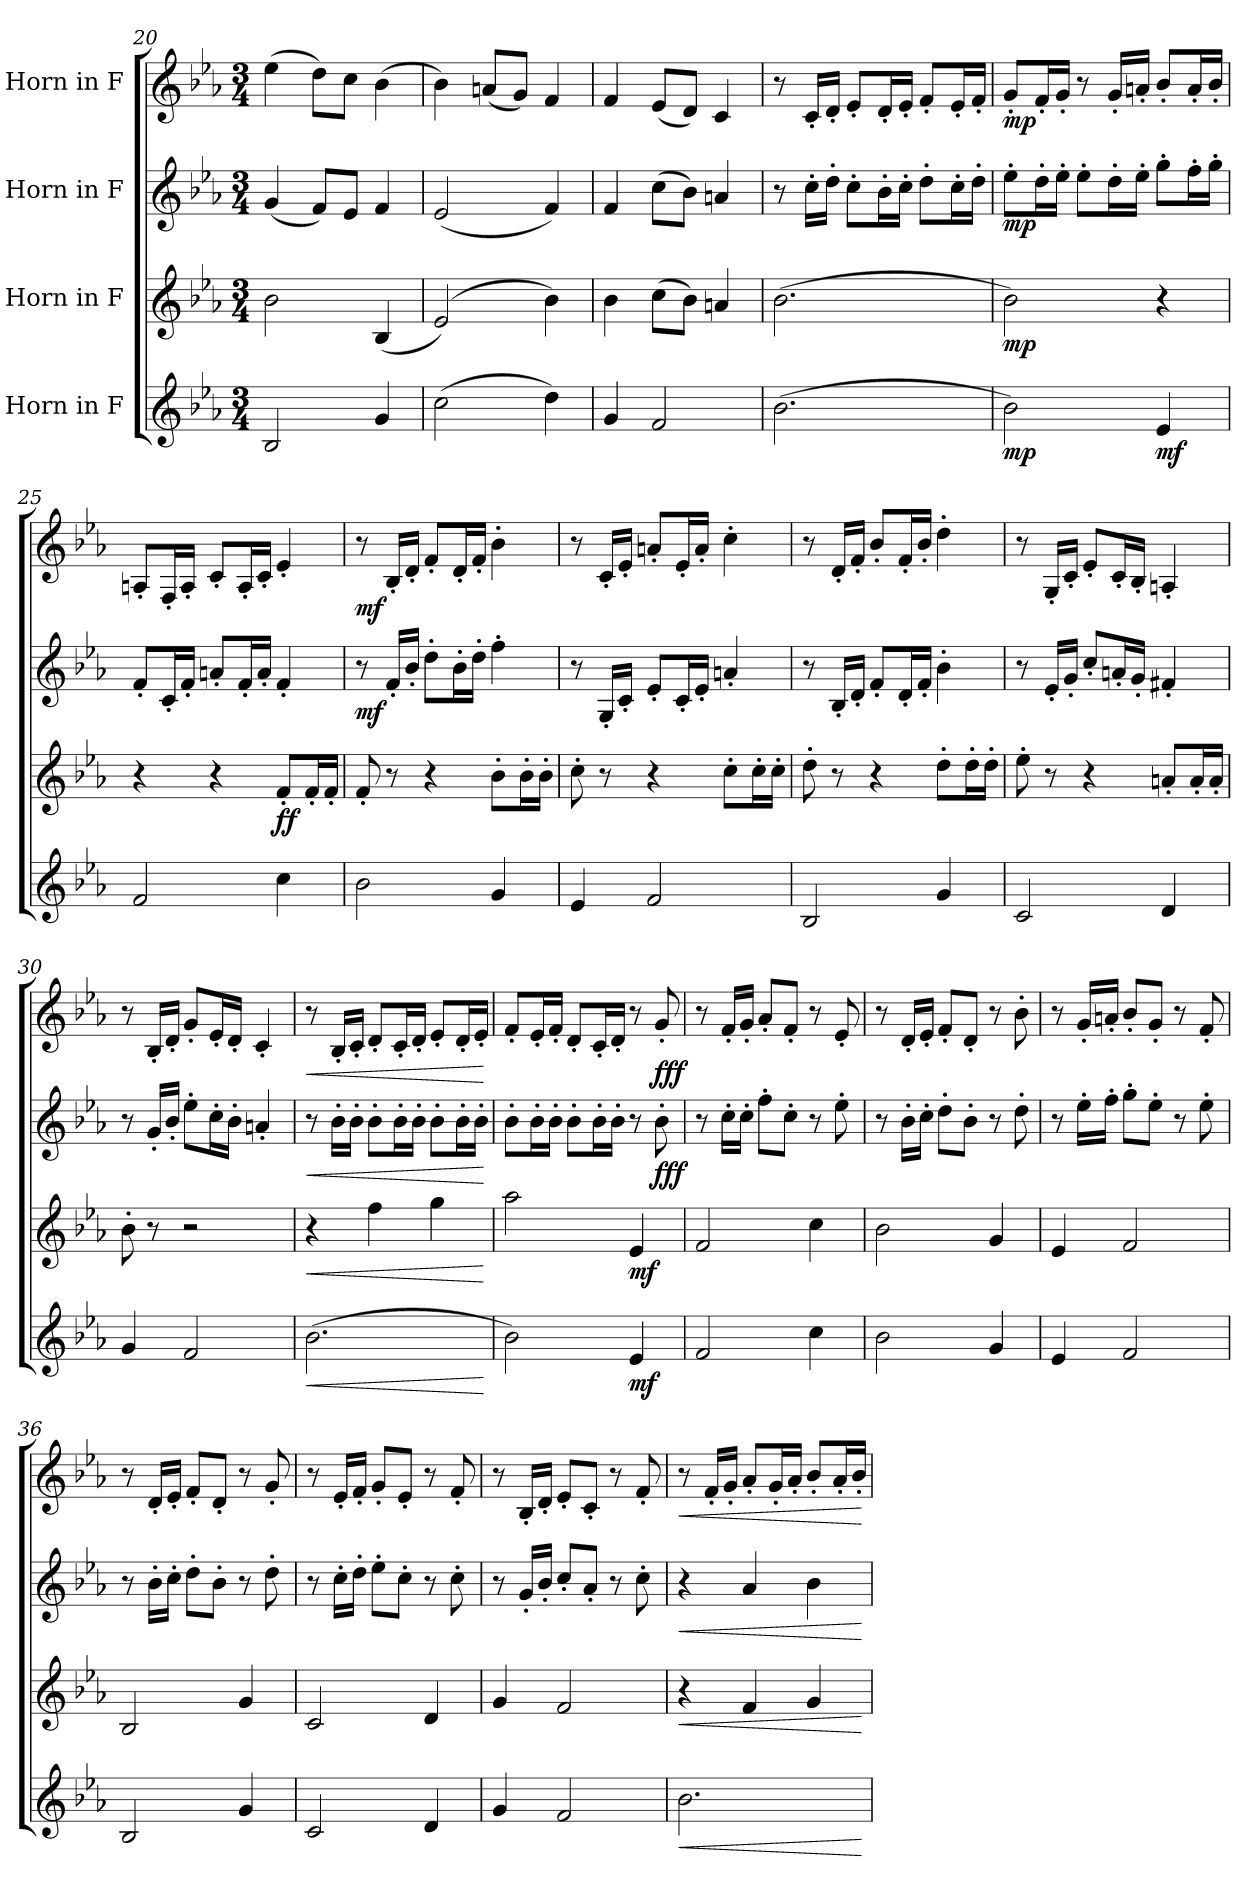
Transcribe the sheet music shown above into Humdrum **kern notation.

**kern	**dynam	**kern	**dynam	**kern	**dynam	**kern	**dynam
*part4	*part4	*part3	*part3	*part2	*part2	*part1	*part1
*staff4	*staff4	*staff3	*staff3	*staff2	*staff2	*staff1	*staff1
*I"Horn in F	*	*I"Horn in F	*	*I"Horn in F	*	*I"Horn in F	*
*clefG2	*	*clefG2	*	*clefG2	*	*clefG2	*
*ITrd4c7	*	*ITrd4c7	*	*ITrd4c7	*	*ITrd4c7	*
*k[b-e-a-d-]	*	*k[b-e-a-d-]	*	*k[b-e-a-d-]	*	*k[b-e-a-d-]	*
*M3/4	*	*M3/4	*	*M3/4	*	*M3/4	*
=20	=20	=20	=20	=20	=20	=20	=20
2E-/	.	2e-\	.	(4c/	.	(4a-\	.
.	.	.	.	8B-/L)	.	8g\L)	.
.	.	.	.	8A-/J	.	8f\J	.
4c/	.	(4E-/	.	4B-/	.	(4e-\	.
=21	=21	=21	=21	=21	=21	=21	=21
(2f\	.	(2A-/)	.	(2A-/	.	4e-\)	.
.	.	.	.	.	.	(8dn/L	.
.	.	.	.	.	.	8c/J)	.
4g\)	.	4e-\)	.	4B-/)	.	4B-/	.
=22	=22	=22	=22	=22	=22	=22	=22
4c/	.	4e-\	.	4B-/	.	4B-/	.
2B-/	.	(8f\L	.	(8f\L	.	(8A-/L	.
.	.	8e-\J)	.	8e-\J)	.	8G/J)	.
.	.	4dn/	.	4dn/	.	4F/	.
=23	=23	=23	=23	=23	=23	=23	=23
(2.e-\	.	(2.e-\	.	8r	.	8r	.
.	.	.	.	16f'\LL	.	16F'/LL	.
.	.	.	.	16g'\JJ	.	16G'/JJ	.
.	.	.	.	8f'\L	.	8A-'/L	.
.	.	.	.	16e-'\L	.	16G'/L	.
.	.	.	.	16f'\JJ	.	16A-'/JJ	.
.	.	.	.	8g'\L	.	8B-'/L	.
.	.	.	.	16f'\L	.	16A-'/L	.
.	.	.	.	16g'\JJ	.	16B-'/JJ	.
=24	=24	=24	=24	=24	=24	=24	=24
!	!LO:DY:b	!	!LO:DY:b	!	!LO:DY:b	!	!LO:DY:b
2e-\)	mp	2e-\)	mp	8a-'\L	mp	8c'/L	mp
.	.	.	.	16g'\L	.	16B-'/L	.
.	.	.	.	16a-'\JJ	.	16c'/JJ	.
.	.	.	.	8a-'\L	.	8r	.
.	.	.	.	16g'\L	.	16c'/LL	.
.	.	.	.	16a-'\JJ	.	16dn'/JJ	.
!	!LO:DY:b	!	!	!	!	!	!
4A-/	mf	4r	.	8cc'\L	.	8e-'/L	.
.	.	.	.	16b-'\L	.	16d'/L	.
.	.	.	.	16cc'\JJ	.	16e-'/JJ	.
!!LO:PB:g=z
=25	=25	=25	=25	=25	=25	=25	=25
2B-/	.	4r	.	8B-'/L	.	8Dn'/L	.
.	.	.	.	16F'/L	.	16BB-'/L	.
.	.	.	.	16B-'/JJ	.	16D'/JJ	.
.	.	4r	.	8dn'/L	.	8F'/L	.
.	.	.	.	16B-'/L	.	16D'/L	.
.	.	.	.	16d'/JJ	.	16F'/JJ	.
!	!	!	!LO:DY:b	!	!	!	!
4f\	.	8B-'/L	ff	4B-'/	.	4A-'/	.
.	.	16B-'/L	.	.	.	.	.
.	.	16B-'/JJ	.	.	.	.	.
=26	=26	=26	=26	=26	=26	=26	=26
!	!	!	!	!	!LO:DY:b	!	!LO:DY:b
2e-\	.	8B-'/	.	8r	mf	8r	mf
.	.	8r	.	16B-'/LL	.	16E-'/LL	.
.	.	.	.	16e-'/JJ	.	16G'/JJ	.
.	.	4r	.	8g'\L	.	8B-'/L	.
.	.	.	.	16e-'\L	.	16G'/L	.
.	.	.	.	16g'\JJ	.	16B-'/JJ	.
4c/	.	8e-'\L	.	4b-'\	.	4e-'\	.
.	.	16e-'\L	.	.	.	.	.
.	.	16e-'\JJ	.	.	.	.	.
=27	=27	=27	=27	=27	=27	=27	=27
4A-/	.	8f'\	.	8r	.	8r	.
.	.	8r	.	16C'/LL	.	16F'/LL	.
.	.	.	.	16F'/JJ	.	16A-'/JJ	.
2B-/	.	4r	.	8A-'/L	.	8dn'/L	.
.	.	.	.	16F'/L	.	16A-'/L	.
.	.	.	.	16A-'/JJ	.	16d'/JJ	.
.	.	8f'\L	.	4dn'/	.	4f'\	.
.	.	16f'\L	.	.	.	.	.
.	.	16f'\JJ	.	.	.	.	.
!!LO:LB:g=z
=28	=28	=28	=28	=28	=28	=28	=28
2E-/	.	8g'\	.	8r	.	8r	.
.	.	8r	.	16E-'/LL	.	16G'/LL	.
.	.	.	.	16G'/JJ	.	16B-'/JJ	.
.	.	4r	.	8B-'/L	.	8e-'/L	.
.	.	.	.	16G'/L	.	16B-'/L	.
.	.	.	.	16B-'/JJ	.	16e-'/JJ	.
4c/	.	8g'\L	.	4e-'\	.	4g'\	.
.	.	16g'\L	.	.	.	.	.
.	.	16g'\JJ	.	.	.	.	.
=29	=29	=29	=29	=29	=29	=29	=29
2F/	.	8a-'\	.	8r	.	8r	.
.	.	8r	.	16A-'/LL	.	16C'/LL	.
.	.	.	.	16c'/JJ	.	16F'/JJ	.
.	.	4r	.	8f'/L	.	8A-'/L	.
.	.	.	.	16dn'/L	.	16F'/L	.
.	.	.	.	16c'/JJ	.	16E-'/JJ	.
4G/	.	8dn'/L	.	4Bn'/	.	4Dn'/	.
.	.	16d'/L	.	.	.	.	.
.	.	16d'/JJ	.	.	.	.	.
=30	=30	=30	=30	=30	=30	=30	=30
4c/	.	8e-'\	.	8r	.	8r	.
.	.	8r	.	16c'/LL	.	16E-'/LL	.
.	.	.	.	16e-'/JJ	.	16G'/JJ	.
2B-/	.	2r	.	8a-'\L	.	8c'/L	.
.	.	.	.	16f'\L	.	16A-'/L	.
.	.	.	.	16e-'\JJ	.	16G'/JJ	.
.	.	.	.	4dn'/	.	4F'/	.
=31	=31	=31	=31	=31	=31	=31	=31
!	!LO:HP:b	!	!LO:HP:b	!	!LO:HP:b	!	!LO:HP:b
(2.e-\	<	4r	<	8r	<	8r	<
.	.	.	.	16e-'\LL	.	16E-'/LL	.
.	.	.	.	16e-'\JJ	.	16F'/JJ	.
.	.	4b-\	.	8e-'\L	.	8G'/L	.
.	.	.	.	16e-'\L	.	16F'/L	.
.	.	.	.	16e-'\JJ	.	16G'/JJ	.
.	.	4cc\	.	8e-'\L	.	8A-'/L	.
.	.	.	.	16e-'\L	.	16G'/L	.
.	.	.	.	16e-'\JJ	.	16A-'/JJ	.
.	[	.	[	.	[	.	[
!!LO:LB:g=z
=32	=32	=32	=32	=32	=32	=32	=32
2e-\)	.	2dd-\	.	8e-'\L	.	8B-'/L	.
.	.	.	.	16e-'\L	.	16A-'/L	.
.	.	.	.	16e-'\JJ	.	16B-'/JJ	.
.	.	.	.	8e-'\L	.	8G'/L	.
.	.	.	.	16e-'\L	.	16F'/L	.
.	.	.	.	16e-'\JJ	.	16G'/JJ	.
!	!LO:DY:b	!	!LO:DY:b	!	!	!	!
4A-/	mf	4A-/	mf	8r	.	8r	.
!	!	!	!	!	!LO:DY:b	!	!LO:DY:b
.	.	.	.	8e-'\	fff	8c'/	fff
=33	=33	=33	=33	=33	=33	=33	=33
2B-/	.	2B-/	.	8r	.	8r	.
.	.	.	.	16f'\LL	.	16B-'/LL	.
.	.	.	.	16f'\JJ	.	16c'/JJ	.
.	.	.	.	8b-'\L	.	8d-'/L	.
.	.	.	.	8f'\J	.	8B-'/J	.
4f\	.	4f\	.	8r	.	8r	.
.	.	.	.	8a-'\	.	8A-'/	.
=34	=34	=34	=34	=34	=34	=34	=34
2e-\	.	2e-\	.	8r	.	8r	.
.	.	.	.	16e-'\LL	.	16G'/LL	.
.	.	.	.	16f'\JJ	.	16A-'/JJ	.
.	.	.	.	8g'\L	.	8B-'/L	.
.	.	.	.	8e-'\J	.	8G'/J	.
4c/	.	4c/	.	8r	.	8r	.
.	.	.	.	8g'\	.	8e-'\	.
=35	=35	=35	=35	=35	=35	=35	=35
4A-/	.	4A-/	.	8r	.	8r	.
.	.	.	.	16a-'\LL	.	16c'/LL	.
.	.	.	.	16b-'\JJ	.	16dn'/JJ	.
2B-/	.	2B-/	.	8cc'\L	.	8e-'/L	.
.	.	.	.	8a-'\J	.	8c'/J	.
.	.	.	.	8r	.	8r	.
.	.	.	.	8a-'\	.	8B-'/	.
=36	=36	=36	=36	=36	=36	=36	=36
2E-/	.	2E-/	.	8r	.	8r	.
.	.	.	.	16e-'\LL	.	16G'/LL	.
.	.	.	.	16f'\JJ	.	16A-'/JJ	.
.	.	.	.	8g'\L	.	8B-'/L	.
.	.	.	.	8e-'\J	.	8G'/J	.
4c/	.	4c/	.	8r	.	8r	.
.	.	.	.	8g'\	.	8c'/	.
!!LO:PB:g=z
=37	=37	=37	=37	=37	=37	=37	=37
2F/	.	2F/	.	8r	.	8r	.
.	.	.	.	16f'\LL	.	16A-'/LL	.
.	.	.	.	16g'\JJ	.	16B-'/JJ	.
.	.	.	.	8a-'\L	.	8c'/L	.
.	.	.	.	8f'\J	.	8A-'/J	.
4G/	.	4G/	.	8r	.	8r	.
.	.	.	.	8f'\	.	8B-'/	.
=38	=38	=38	=38	=38	=38	=38	=38
4c/	.	4c/	.	8r	.	8r	.
.	.	.	.	16c'/LL	.	16E-'/LL	.
.	.	.	.	16e-'/JJ	.	16G'/JJ	.
2B-/	.	2B-/	.	8f'/L	.	8A-'/L	.
.	.	.	.	8d-'/J	.	8F'/J	.
.	.	.	.	8r	.	8r	.
.	.	.	.	8f'\	.	8B-'/	.
=39	=39	=39	=39	=39	=39	=39	=39
!	!LO:HP:b	!	!LO:HP:b	!	!LO:HP:b	!	!LO:HP:b
2.e-\	<	4r	<	4r	<	8r	<
.	.	.	.	.	.	16B-'/LL	.
.	.	.	.	.	.	16c'/JJ	.
.	.	4B-/	.	4d-/	.	8d-'/L	.
.	.	.	.	.	.	16c'/L	.
.	.	.	.	.	.	16d-'/JJ	.
.	.	4c/	.	4e-\	.	8e-'/L	.
.	.	.	.	.	.	16d-'/L	.
.	.	.	.	.	.	16e-'/JJ	.
.	[	.	[	.	[	.	[
=	=	=	=	=	=	=	=
*-	*-	*-	*-	*-	*-	*-	*-
